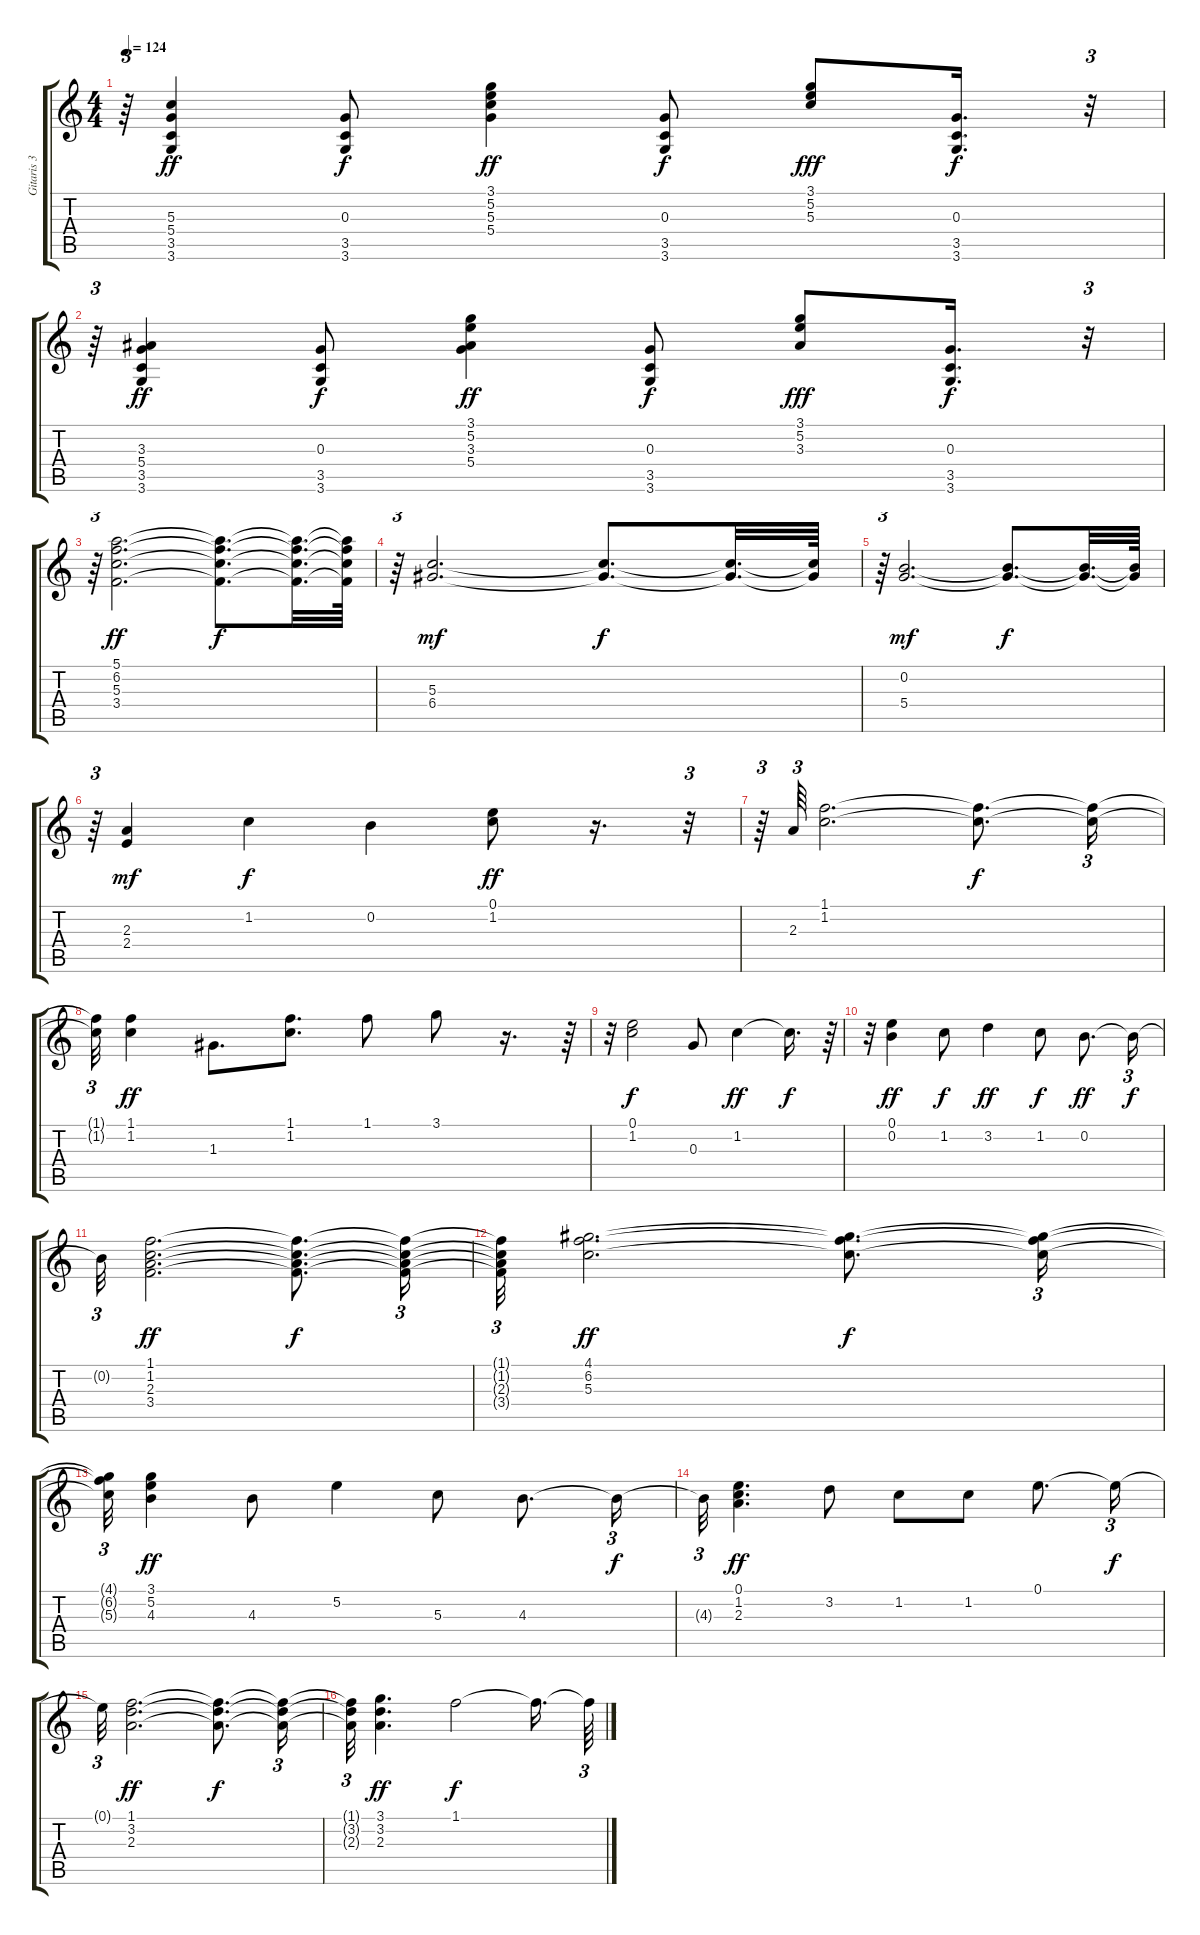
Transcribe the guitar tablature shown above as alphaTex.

\track ("Gitaris 3" "Gitaris 3") {instrument acousticguitarsteel}
\staff {score tabs}
\tuning (E4 B3 G3 D3 A2 E2) {hide}
\ts (4 4)
\tempo 124
\clef g2
\ks c
r.64{tu (3 2) dy f} (5.3 5.4 3.5 3.6).4{dy ff} (0.3 3.5 3.6).8{dy f} (3.1 5.2 5.3 5.4).4{dy ff} (0.3 3.5 3.6).8{dy f} (3.1 5.2 5.3).8{dy fff} (0.3 3.5 3.6).16{d dy f} r.32{tu (3 2)} |
r.64{tu (3 2)} (3.3 5.4 3.5 3.6).4{dy ff} (0.3 3.5 3.6).8{dy f} (3.1 5.2 3.3 5.4).4{dy ff} (0.3 3.5 3.6).8{dy f} (3.1 5.2 3.3).8{dy fff} (0.3 3.5 3.6).16{d dy f} r.32{tu (3 2)} |
r.64{tu (3 2)} (5.1 6.2 5.3 3.4).2{d dy ff} (5.1{t} 6.2{t} 5.3{t} 3.4{t}).8{d dy f} (5.1{t} 6.2{t} 5.3{t} 3.4{t}).32{d} (5.1{t} 6.2{t} 5.3{t} 3.4{t}).64 |
r.64{tu (3 2)} (5.3 6.4).2{d dy mf} (5.3{t} 6.4{t}).8{d dy f} (5.3{t} 6.4{t}).32{d} (5.3{t} 6.4{t}).64 |
r.64{tu (3 2)} (0.2 5.4).2{d dy mf} (0.2{t} 5.4{t}).8{d dy f} (0.2{t} 5.4{t}).32{d} (0.2{t} 5.4{t}).64 |
r.64{tu (3 2)} (2.3 2.4).4{dy mf} 1.2.4{dy f} 0.2.4 (0.1 1.2).8{dy ff} r.16{d} r.32{tu (3 2)} |
r.64{tu (3 2)} 2.3.64{tu (3 2)} (1.1 1.2).2{d} (1.1{t} 1.2{t}).8{d dy f} (1.1{t} 1.2{t}).16{tu (3 2)} |
(1.1{t} 1.2{t}).32{tu (3 2)} (1.1 1.2).4{dy ff} 1.3.8{d} (1.1 1.2).8{d} 1.1.8 3.1.8 r.16{d} r.64{tu (3 2)} |
r.32{tu (3 2)} (0.1 1.2).2{dy f} 0.3.8 1.2.4{dy ff} 1.2{t}.16{d dy f} r.64{tu (3 2)} |
r.32{tu (3 2)} (0.1 0.2).4{dy ff} 1.2.8{dy f} 3.2.4{dy ff} 1.2.8{dy f} 0.2.8{d dy ff} 0.2{t}.16{tu (3 2) dy f} |
0.2{t}.32{tu (3 2)} (1.1 1.2 2.3 3.4).2{d dy ff} (1.1{t} 1.2{t} 2.3{t} 3.4{t}).8{d dy f} (1.1{t} 1.2{t} 2.3{t} 3.4{t}).16{tu (3 2)} |
(1.1{t} 1.2{t} 2.3{t} 3.4{t}).32{tu (3 2)} (4.1 6.2 5.3).2{d dy ff} (4.1{t} 6.2{t} 5.3{t}).8{d dy f} (4.1{t} 6.2{t} 5.3{t}).16{tu (3 2)} |
(4.1{t} 6.2{t} 5.3{t}).32{tu (3 2)} (3.1 5.2 4.3).4{dy ff} 4.3.8 5.2.4 5.3.8 4.3.8{d} 4.3{t}.16{tu (3 2) dy f} |
4.3{t}.32{tu (3 2)} (0.1 1.2 2.3).4{d dy ff} 3.2.8 1.2.8 1.2.8 0.1.8{d} 0.1{t}.16{tu (3 2) dy f} |
0.1{t}.32{tu (3 2)} (1.1 3.2 2.3).2{d dy ff} (1.1{t} 3.2{t} 2.3{t}).8{d dy f} (1.1{t} 3.2{t} 2.3{t}).16{tu (3 2)} |
(1.1{t} 3.2{t} 2.3{t}).32{tu (3 2)} (3.1 3.2 2.3).4{d dy ff} 1.1.2{dy f} 1.1{t}.16{d} 1.1{t}.64{tu (3 2)}
